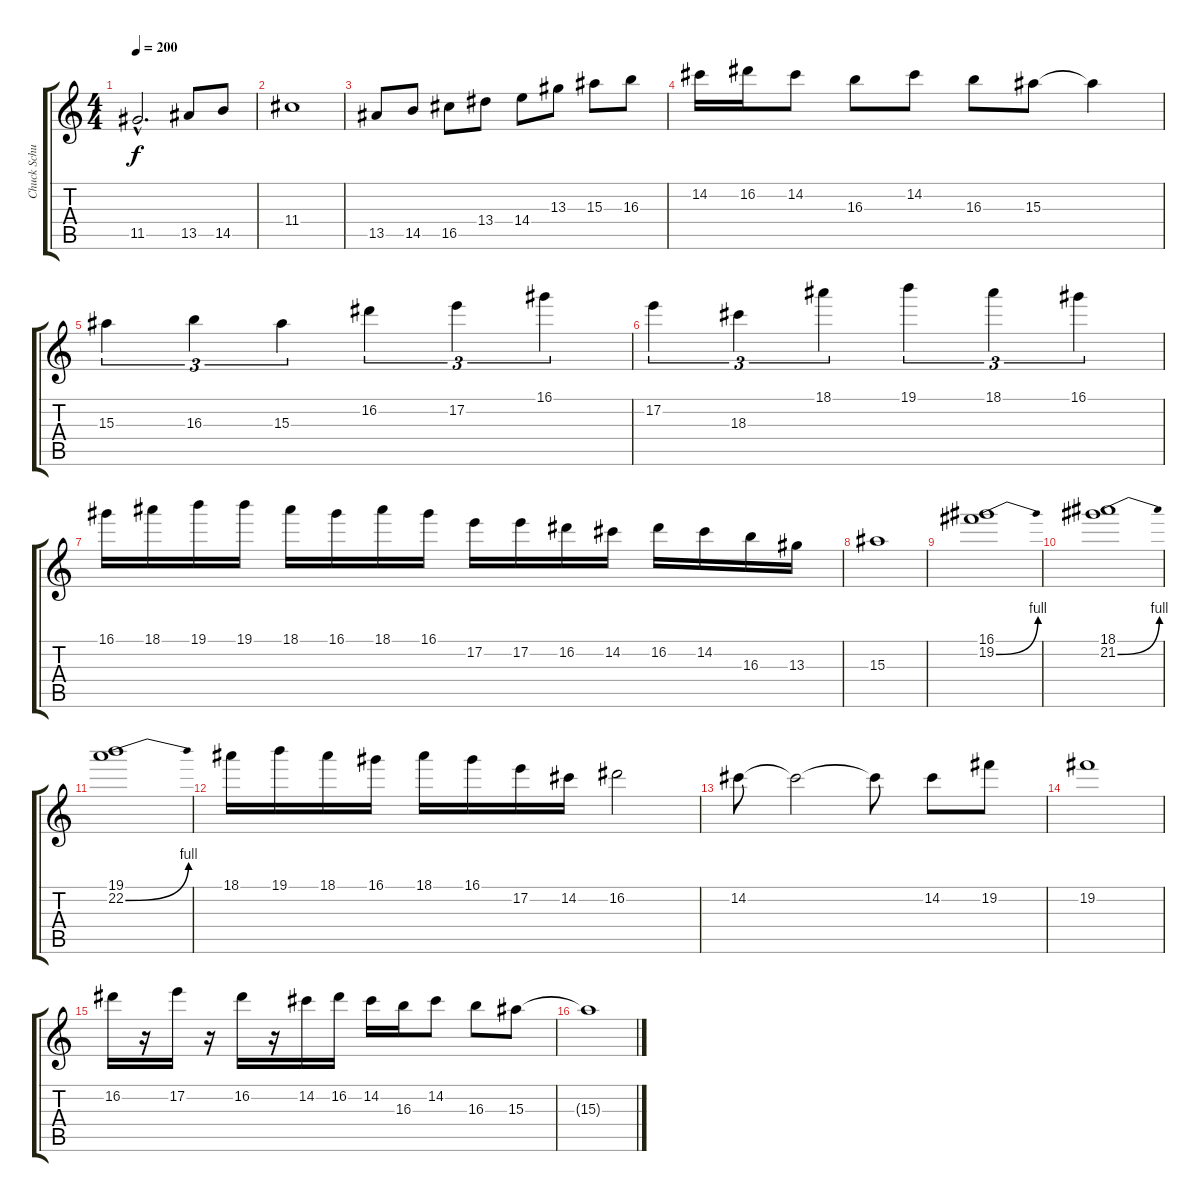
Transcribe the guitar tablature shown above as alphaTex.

\track ("Chuck Schuldiner" "Chuck Schu") {instrument overdrivenguitar}
\staff {score tabs}
\tuning (E4 B3 G3 D3 A2 E2) {hide}
\ts (4 4)
\tempo 200
\clef g2
\ks c
11.5{hac}.2{d dy f} 13.5.8 14.5.8 |
11.4.1 |
13.5.8 14.5.8 16.5.8 13.4.8 14.4.8 13.3.8 15.3.8 16.3.8 |
14.2.16 16.2.16 14.2.8 16.3.8 14.2.8 16.3.8 15.3.8 15.3{t}.4 |
15.3.4{tu (3 2)} 16.3.4{tu (3 2)} 15.3.4{tu (3 2)} 16.2.4{tu (3 2)} 17.2.4{tu (3 2)} 16.1.4{tu (3 2)} |
17.2.4{tu (3 2)} 18.3.4{tu (3 2)} 18.1.4{tu (3 2)} 19.1.4{tu (3 2)} 18.1.4{tu (3 2)} 16.1.4{tu (3 2)} |
16.1.16 18.1.16 19.1.16 19.1.16 18.1.16 16.1.16 18.1.16 16.1.16 17.2.16 17.2.16 16.2.16 14.2.16 16.2.16 14.2.16 16.3.16 13.3.16 |
15.3.1 |
(16.1 19.2{be (bend 0 0 60 4)}).1 |
(18.1 21.2{be (bend 0 0 60 4)}).1 |
(19.1 22.2{be (bend 0 0 60 4)}).1 |
18.1.16 19.1.16 18.1.16 16.1.16 18.1.16 16.1.16 17.2.16 14.2.16 16.2.2 |
14.2.8 14.2{t}.2 14.2{t}.8 14.2.8 19.2.8 |
19.2.1 |
16.2.16 r.16 17.2.16 r.16 16.2.16 r.16 14.2.16 16.2.16 14.2.16 16.3.16 14.2.8 16.3.8 15.3.8 |
15.3{t}.1
